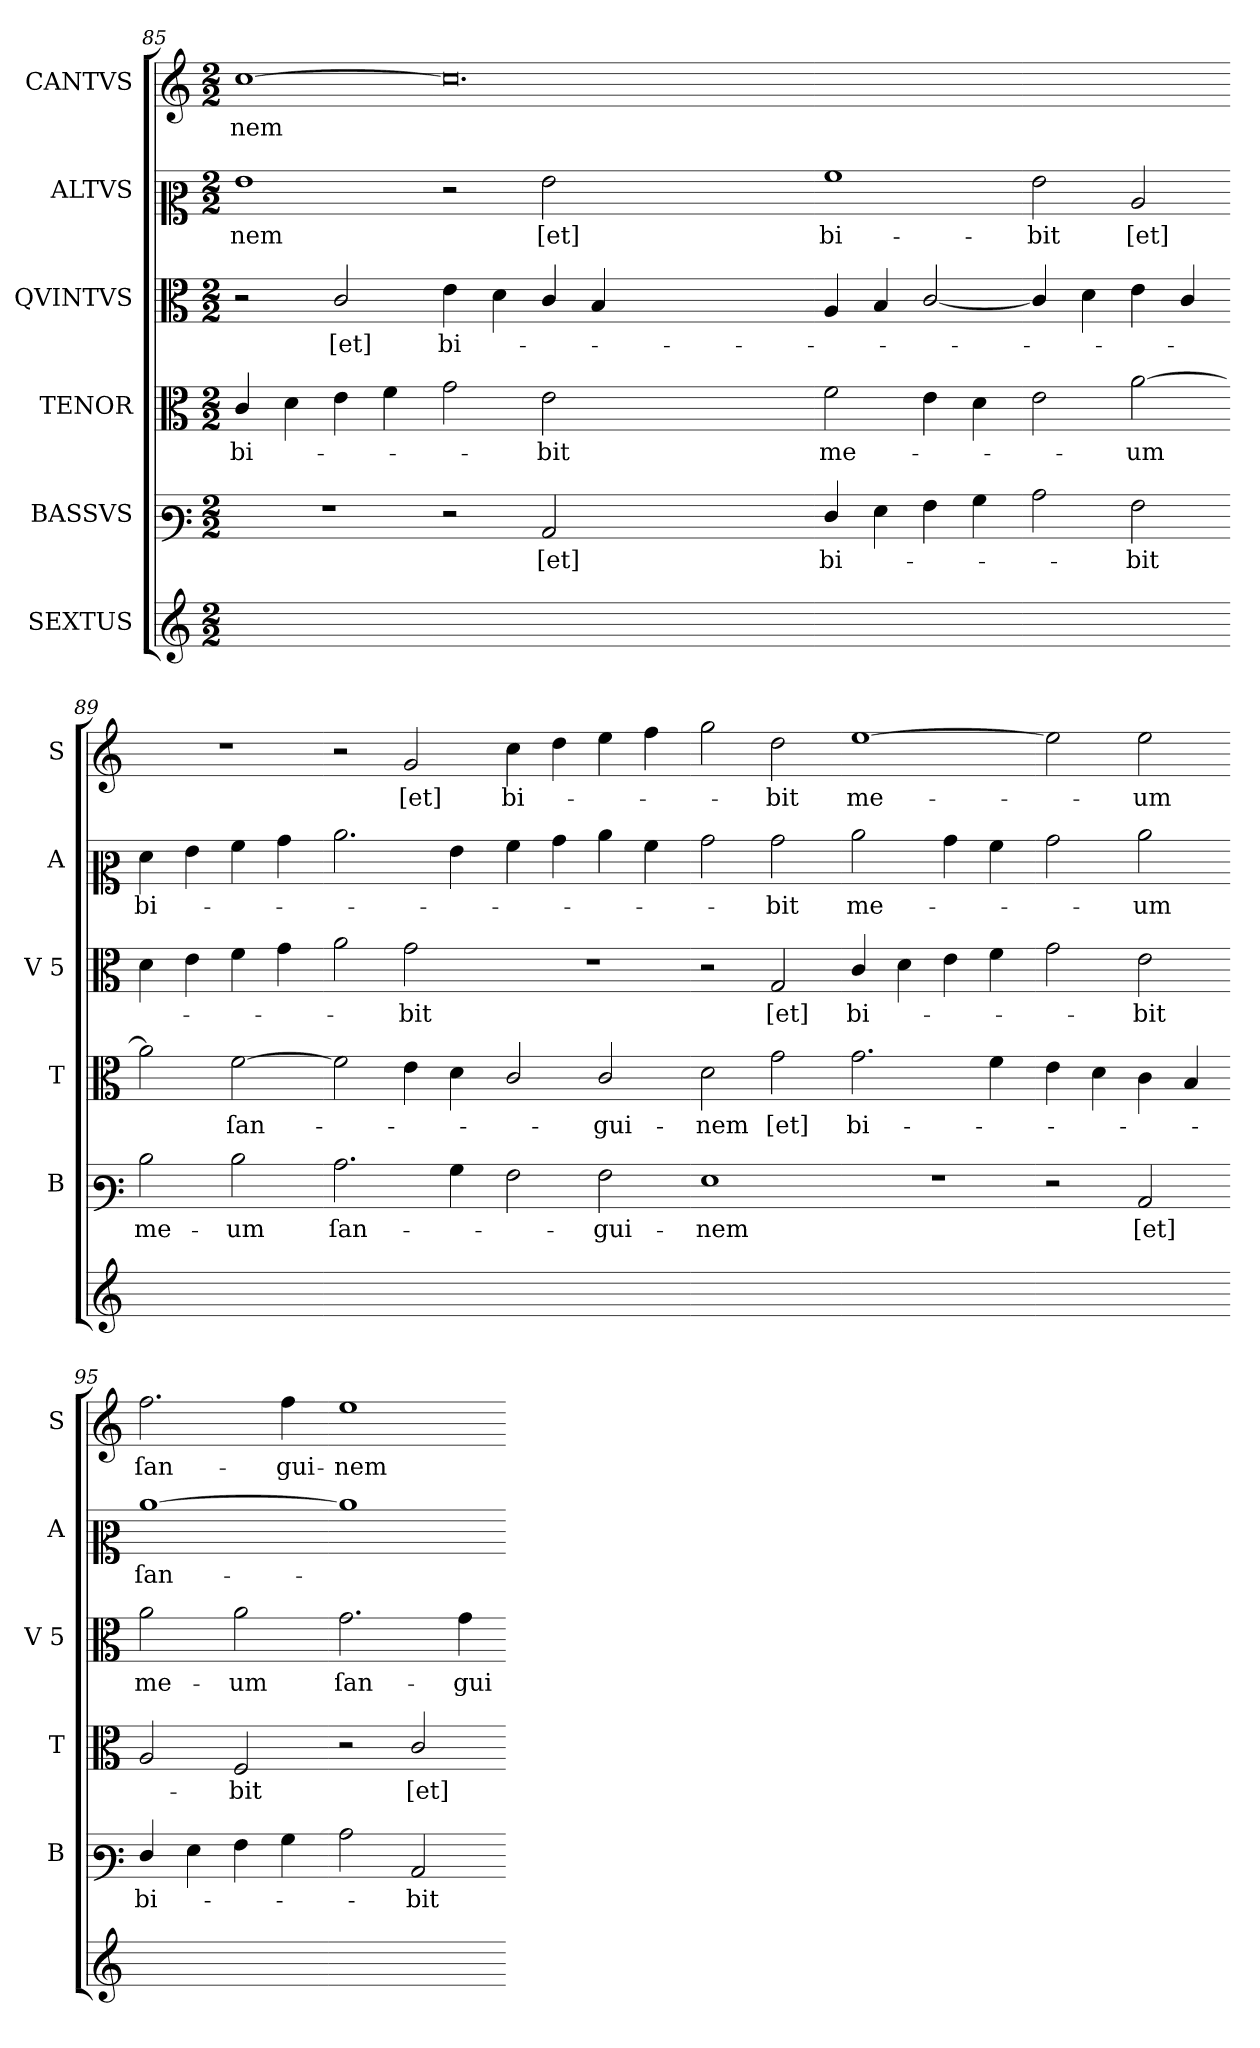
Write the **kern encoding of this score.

**kern	**kern	**text	**kern	**text	**kern	**text	**kern	**text	**kern	**text
*part6	*part5	*part5	*part4	*part4	*part3	*part3	*part2	*part2	*part1	*part1
*staff6	*staff5	*staff5	*staff4	*staff4	*staff3	*staff3	*staff2	*staff2	*staff1	*staff1
*I"SEXTUS	*I"BASSVS	*	*I"TENOR	*	*I"QVINTVS	*	*I"ALTVS	*	*I"CANTVS	*
*	*I'B	*	*I'T	*	*I'V 5	*	*I'A	*	*I'S	*
*clefG2	*clefF3	*	*clefC3	*	*clefC3	*	*clefC2	*	*clefG2	*
*k[]	*k[]	*	*k[]	*	*k[]	*	*k[]	*	*k[]	*
*C:	*C:	*	*C:	*	*C:	*	*C:	*	*C:	*
*M2/2	*M2/2	*	*M2/2	*	*M2/2	*	*M2/2	*	*M2/2	*
=85	=85	=85	=85	=85	=85	=85	=85	=85	=85	=85
1ryy	1r	.	4c/	bi-	2r	.	1g	-nem	[1cc	nem
.	.	.	4d\	.	.	.	.	.	.	.
.	.	.	4e\	.	2c/	[et]	.	.	.	.
.	.	.	4f\	.	.	.	.	.	.	.
=86-	=86-	=86-	=86-	=86-	=86-	=86-	=86-	=86-	=86-	=86-
1ryy	2r	.	2g\	.	4e\	bi-	2r	.	0.cc]	.
.	.	.	.	.	4d\	.	.	.	.	.
.	2C/	[et]	2e\	-bit	4c/	.	2g\	[et]	.	.
.	.	.	.	.	4B/	.	.	.	.	.
0ryy	0ryy	.	0ryy	.	0ryy	.	0ryy	.	.	.
=87-	=87-	=87-	=87-	=87-	=87-	=87-	=87-	=87-	=87-	=87-
1ryy	4F/	bi-	2f\	me-	4A/	.	1a	bi-	1ryy	.
.	4G\	.	.	.	4B/	.	.	.	.	.
.	4A\	.	4e\	.	[2c/	.	.	.	.	.
.	4B\	.	4d\	.	.	.	.	.	.	.
=88-	=88-	=88-	=88-	=88-	=88-	=88-	=88-	=88-	=88-	=88-
1ryy	2c\	.	2e\	.	4c/]	.	2g\	-bit	1ryy	.
.	.	.	.	.	4d\	.	.	.	.	.
.	2A\	bit	[2a\	-um	4e\	.	2c/	[et]	.	.
.	.	.	.	.	4c/	.	.	.	.	.
=89-	=89-	=89-	=89-	=89-	=89-	=89-	=89-	=89-	=89-	=89-
1ryy	2d\	me-	2a\]	.	4d\	.	4f\	bi-	1r	.
.	.	.	.	.	4e\	.	4g\	.	.	.
.	2d\	-um	[2f\	ſan-	4f\	.	4a\	.	.	.
.	.	.	.	.	4g\	.	4b\	.	.	.
=90-	=90-	=90-	=90-	=90-	=90-	=90-	=90-	=90-	=90-	=90-
1ryy	2.c\	ſan-	2f\]	.	2a\	.	2.cc\	.	2r	.
.	.	.	4e\	.	2g\	-bit	.	.	2g/	[et]
.	4B\	.	4d\	.	.	.	4g\	.	.	.
=91-	=91-	=91-	=91-	=91-	=91-	=91-	=91-	=91-	=91-	=91-
1ryy	2A\	.	2c/	.	1r	.	4a\	.	4cc\	bi-
.	.	.	.	.	.	.	4b\	.	4dd\	.
.	2A\	-gui-	2c/	-gui-	.	.	4cc\	.	4ee\	.
.	.	.	.	.	.	.	4a\	.	4ff\	.
=92-	=92-	=92-	=92-	=92-	=92-	=92-	=92-	=92-	=92-	=92-
1ryy	1G	-nem	2d\	-nem	2r	.	2b\	.	2gg\	.
!	!	!	!	!	!	!LO:LY:i	!	!	!	!
.	.	.	2g\	[et]	2G/	[et]	2b\	-bit	2dd\	bit
=93-	=93-	=93-	=93-	=93-	=93-	=93-	=93-	=93-	=93-	=93-
!	!	!	!	!	!	!LO:LY:i	!	!	!	!
1ryy	1r	.	2.g\	bi-	4c/	bi-	2cc\	me-	[1ee	me-
.	.	.	.	.	4d\	.	.	.	.	.
.	.	.	.	.	4e\	.	4b\	.	.	.
.	.	.	4f\	.	4f\	.	4a\	.	.	.
=94-	=94-	=94-	=94-	=94-	=94-	=94-	=94-	=94-	=94-	=94-
1ryy	2r	.	4e\	.	2g\	.	2b\	.	2ee]	.
.	.	.	4d\	.	.	.	.	.	.	.
!	!	!	!	!	!	!LO:LY:i	!	!	!	!
.	2C/	[et]	4c\	.	2e\	bit	2cc\	-um	2ee\	-um
.	.	.	4B/	.	.	.	.	.	.	.
=95-	=95-	=95-	=95-	=95-	=95-	=95-	=95-	=95-	=95-	=95-
1ryy	4F/	bi-	2A/	.	2a\	me-	[1cc	ſan-	2.ff\	ſan-
.	4G\	.	.	.	.	.	.	.	.	.
.	4A\	.	2F/	-bit	2a\	-um	.	.	.	.
.	4B\	.	.	.	.	.	.	.	4ff\	-gui-
=96-	=96-	=96-	=96-	=96-	=96-	=96-	=96-	=96-	=96-	=96-
1ryy	2c\	.	2r	.	2.g\	ſan-	1cc]	.	1ee	-nem
.	2C/	-bit	2c/	[et]	.	.	.	.	.	.
.	.	.	.	.	4g\	-gui-	.	.	.	.
=-	=-	=-	=-	=-	=-	=-	=-	=-	=-	=-
*-	*-	*-	*-	*-	*-	*-	*-	*-	*-	*-
